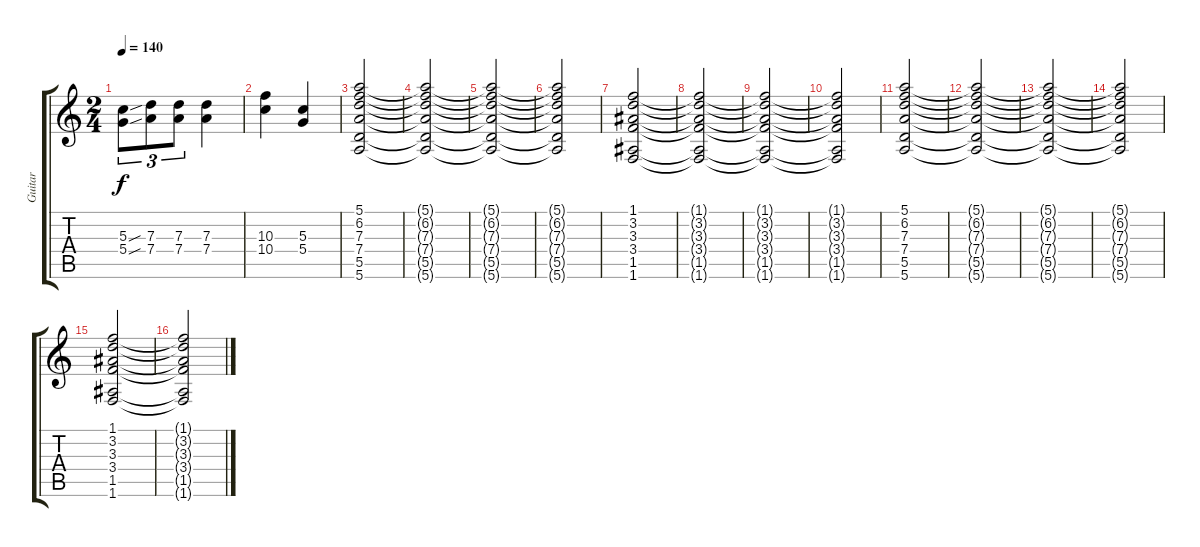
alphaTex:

\track ("Guitar" "Guitar") {instrument overdrivenguitar}
\staff {score tabs}
\tuning (E4 B3 G3 D3 A2 E2) {hide}
\ts (2 4)
\tempo 140
\clef g2
\ks c
(5.3{sou} 5.4{sou}).8{tu (3 2) dy f} (7.3 7.4).8{tu (3 2)} (7.3 7.4).8{tu (3 2)} (7.3 7.4).4 |
(10.3 10.4).4 (5.3 5.4).4 |
(5.1 6.2 7.3 7.4 5.5 5.6).2 |
(5.1{t} 6.2{t} 7.3{t} 7.4{t} 5.5{t} 5.6{t}).2 |
(5.1{t} 6.2{t} 7.3{t} 7.4{t} 5.5{t} 5.6{t}).2 |
(5.1{t} 6.2{t} 7.3{t} 7.4{t} 5.5{t} 5.6{t}).2 |
(1.1 3.2 3.3 3.4 1.5 1.6).2 |
(1.1{t} 3.2{t} 3.3{t} 3.4{t} 1.5{t} 1.6{t}).2 |
(1.1{t} 3.2{t} 3.3{t} 3.4{t} 1.5{t} 1.6{t}).2 |
(1.1{t} 3.2{t} 3.3{t} 3.4{t} 1.5{t} 1.6{t}).2 |
(5.1 6.2 7.3 7.4 5.5 5.6).2 |
(5.1{t} 6.2{t} 7.3{t} 7.4{t} 5.5{t} 5.6{t}).2 |
(5.1{t} 6.2{t} 7.3{t} 7.4{t} 5.5{t} 5.6{t}).2 |
(5.1{t} 6.2{t} 7.3{t} 7.4{t} 5.5{t} 5.6{t}).2 |
(1.1 3.2 3.3 3.4 1.5 1.6).2 |
(1.1{t} 3.2{t} 3.3{t} 3.4{t} 1.5{t} 1.6{t}).2
